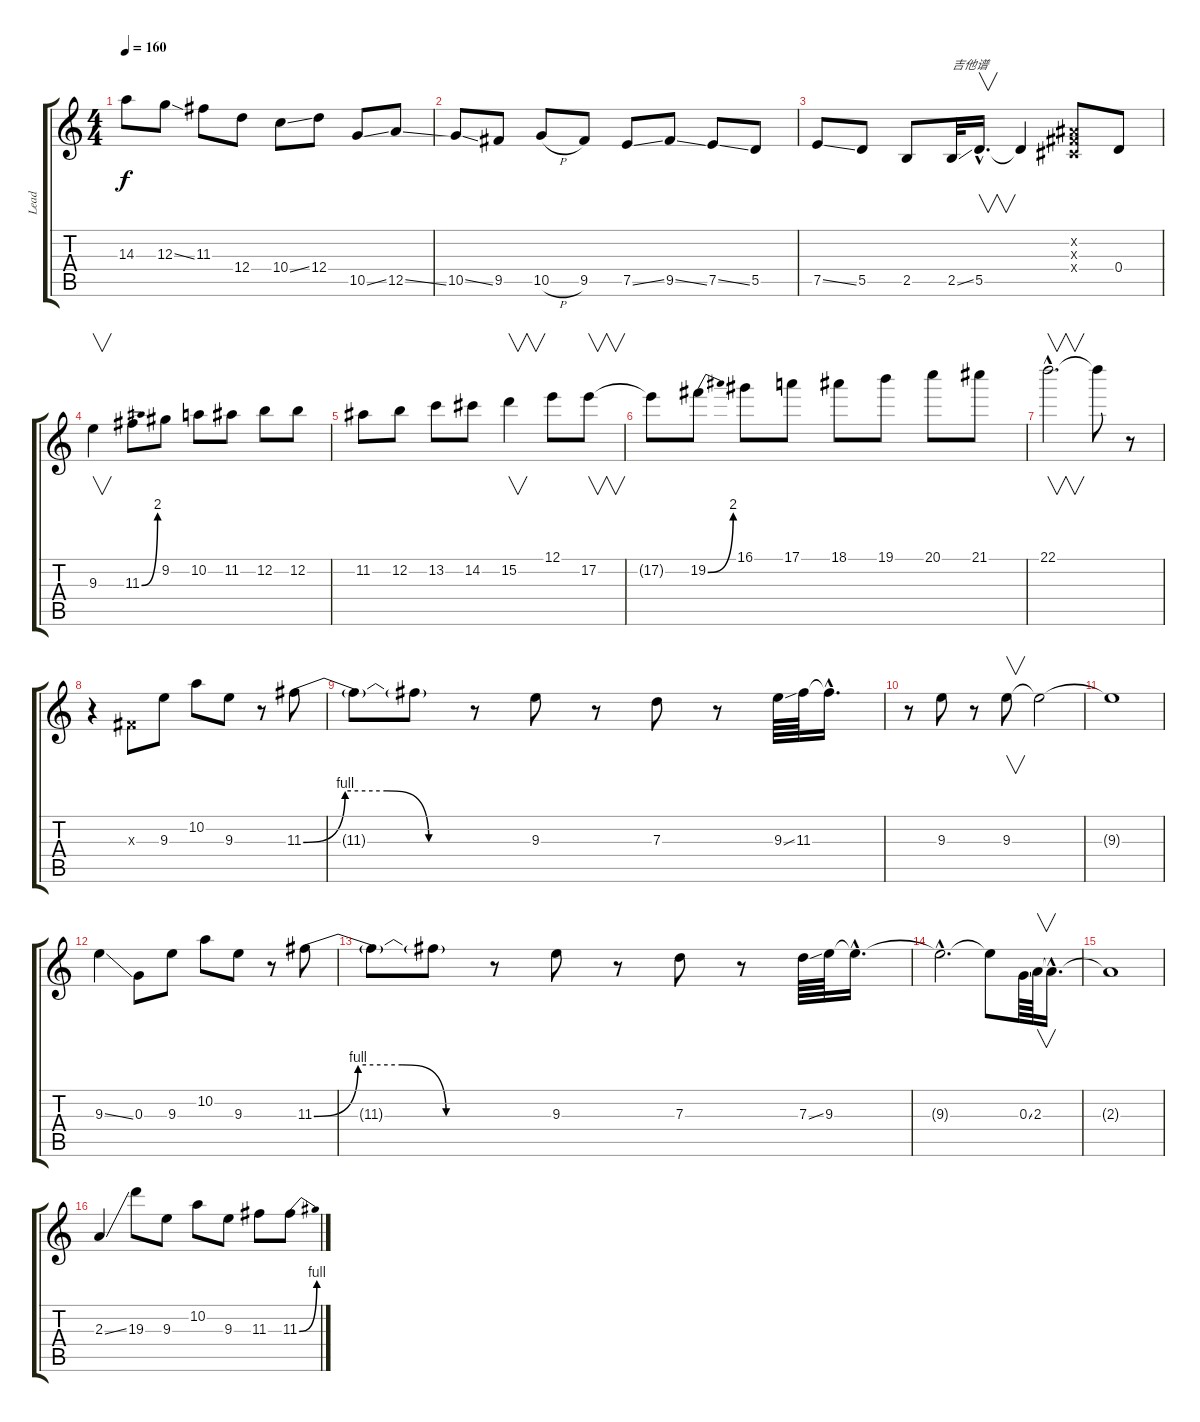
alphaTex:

\track ("Lead" "Lead") {instrument distortionguitar}
\staff {score tabs}
\tuning (E4 B3 G3 D3 A2 E2) {hide}
\ts (4 4)
\tempo 160
\clef g2
\ks c
14.3.8{dy f} 12.3{ss}.8 11.3.8 12.4.8 10.4{ss}.8 12.4.8 10.5{ss}.8 12.5{ss}.8 |
10.5{ss}.8 9.5.8 10.5{h}.8 9.5.8 7.5{ss}.8 9.5{ss}.8 7.5{ss}.8 5.5.8 |
7.5{ss}.8 5.5.8 2.5.8 2.5{ss}.32{txt "吉他谱"} 5.5{hac}.16{v d} 5.5{t}.4 (-1.2{x} -1.3{x} -1.4{x}).8 0.4.8 |
9.3.4{v} 11.3{be (bend 0 0 60 8)}.8 9.2.8 10.2.8 11.2.8 12.2.8 12.2.8 |
11.2.8 12.2.8 13.2.8 14.2.8 15.2.4{v} 12.1.8 17.2.8{v} |
17.2{t}.8 19.2{be (bend 0 0 60 8)}.8 16.1.8 17.1.8 18.1.8 19.1.8 20.1.8 21.1.8 |
22.1{hac}.2{v d} 22.1{t}.8 r.8 |
r.4 -1.3{x}.8 9.3.8 10.2.8 9.3.8 r.8 11.3{be (custom 0 0 15 4 30 4 45 0 60 0)}.8 |
11.3{t}.8 11.3{t}.8 r.8 9.3.8 r.8 7.3.8 r.8 9.3{ss}.64 11.3.64 11.3{hac t}.16{d} |
r.8 9.3.8 r.8 9.3.8{v} 9.3{t}.2 |
9.3{t}.1 |
9.3{ss}.4 0.3.8 9.3.8 10.2.8 9.3.8 r.8 11.3{be (custom 0 0 15 4 30 4 45 0 60 0)}.8 |
11.3{t}.8 11.3{t}.8 r.8 9.3.8 r.8 7.3.8 r.8 7.3{ss}.64 9.3.64 9.3{hac t}.16{d} |
9.3{hac t}.2{d} 9.3{t}.8 0.3{ss}.64 2.3.64{v} 2.3{hac t}.16{d} |
2.3{t}.1 |
2.3{ss}.4 19.3.8 9.3.8 10.2.8 9.3.8 11.3.8 11.3{be (bend 0 0 60 4)}.8
